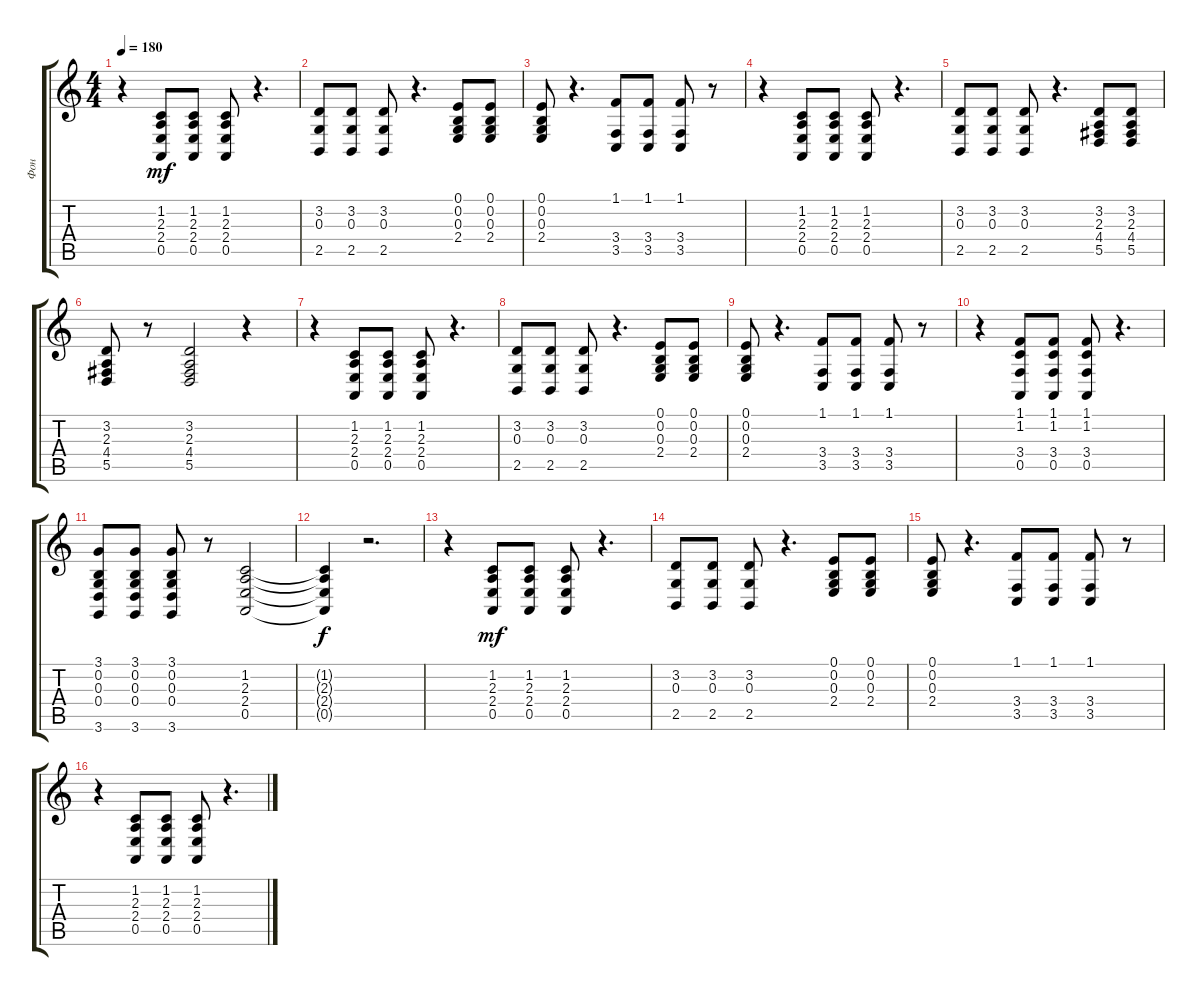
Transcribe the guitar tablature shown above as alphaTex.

\track ("Фон" "Фон") {instrument choiraahs}
\staff {score tabs}
\tuning (E4 B3 G3 D3 A2 E2) {hide}
\ts (4 4)
\tempo 180
\clef g2
\ks c
r.4{dy mf instrument choiraahs} (1.2 2.3 2.4 0.5).8 (1.2 2.3 2.4 0.5).8 (1.2 2.3 2.4 0.5).8 r.4{d} |
(3.2 0.3 2.5).8 (3.2 0.3 2.5).8 (3.2 0.3 2.5).8 r.4{d} (0.1 0.2 0.3 2.4).8 (0.1 0.2 0.3 2.4).8 |
(0.1 0.2 0.3 2.4).8 r.4{d} (1.1 3.4 3.5).8 (1.1 3.4 3.5).8 (1.1 3.4 3.5).8 r.8 |
r.4 (1.2 2.3 2.4 0.5).8 (1.2 2.3 2.4 0.5).8 (1.2 2.3 2.4 0.5).8 r.4{d} |
(3.2 0.3 2.5).8 (3.2 0.3 2.5).8 (3.2 0.3 2.5).8 r.4{d} (3.2 2.3 4.4 5.5).8 (3.2 2.3 4.4 5.5).8 |
(3.2 2.3 4.4 5.5).8 r.8 (3.2 2.3 4.4 5.5).2 r.4 |
r.4 (1.2 2.3 2.4 0.5).8 (1.2 2.3 2.4 0.5).8 (1.2 2.3 2.4 0.5).8 r.4{d} |
(3.2 0.3 2.5).8 (3.2 0.3 2.5).8 (3.2 0.3 2.5).8 r.4{d} (0.1 0.2 0.3 2.4).8 (0.1 0.2 0.3 2.4).8 |
(0.1 0.2 0.3 2.4).8 r.4{d} (1.1 3.4 3.5).8 (1.1 3.4 3.5).8 (1.1 3.4 3.5).8 r.8 |
r.4 (1.1 1.2 3.4 0.5).8 (1.1 1.2 3.4 0.5).8 (1.1 1.2 3.4 0.5).8 r.4{d} |
(3.1 0.2 0.3 0.4 3.6).8 (3.1 0.2 0.3 0.4 3.6).8 (3.1 0.2 0.3 0.4 3.6).8 r.8 (1.2 2.3 2.4 0.5).2 |
(1.2{t} 2.3{t} 2.4{t} 0.5{t}).4{dy f} r.2{d} |
r.4 (1.2 2.3 2.4 0.5).8{dy mf} (1.2 2.3 2.4 0.5).8 (1.2 2.3 2.4 0.5).8 r.4{d} |
(3.2 0.3 2.5).8 (3.2 0.3 2.5).8 (3.2 0.3 2.5).8 r.4{d} (0.1 0.2 0.3 2.4).8 (0.1 0.2 0.3 2.4).8 |
(0.1 0.2 0.3 2.4).8 r.4{d} (1.1 3.4 3.5).8 (1.1 3.4 3.5).8 (1.1 3.4 3.5).8 r.8 |
r.4 (1.2 2.3 2.4 0.5).8 (1.2 2.3 2.4 0.5).8 (1.2 2.3 2.4 0.5).8 r.4{d}
